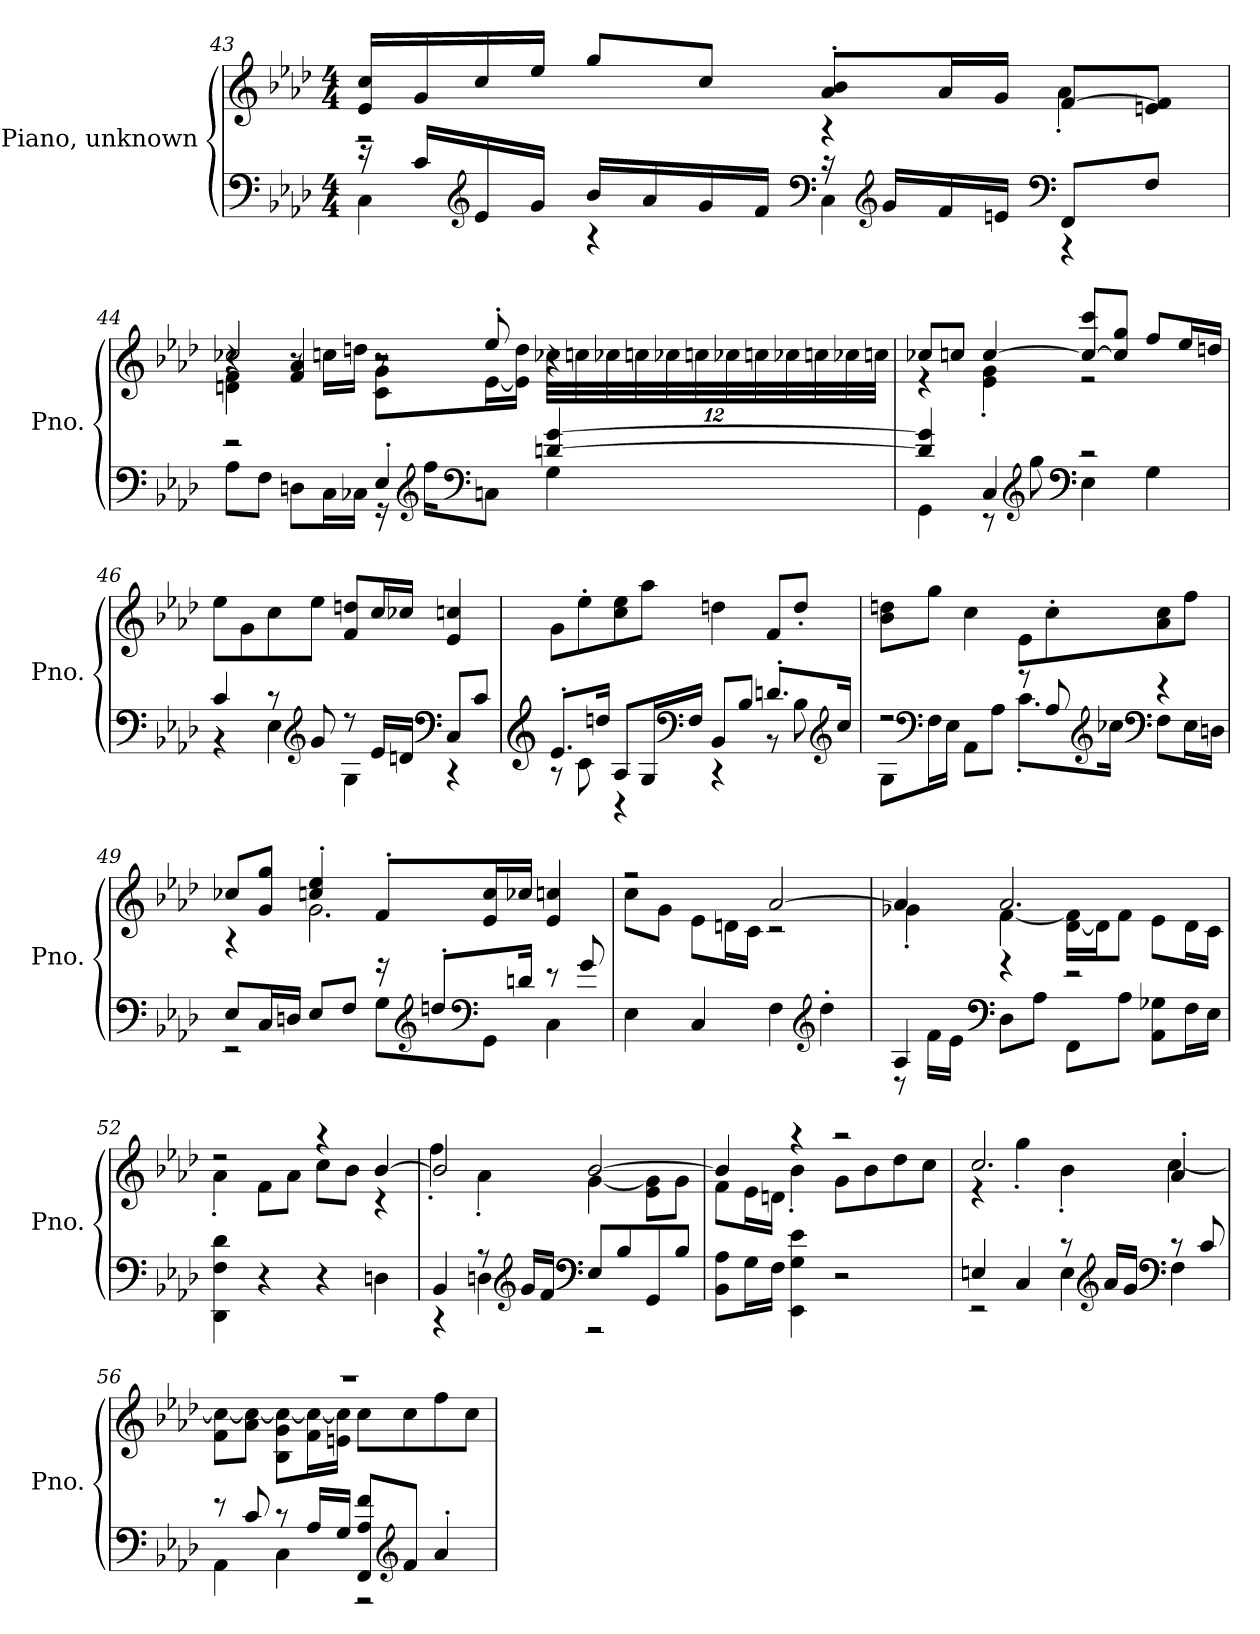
**kern	**kern
*part1	*part1
*staff2	*staff1
*I"Piano, unknown	*
*I'Pno.	*
!!LO:LB:g=z
*clefF4	*clefG2
*k[b-e-a-d-]	*k[b-e-a-d-]
*M4/4	*M4/4
=43	=43
*^	*^
16r	4C\	16e-/ 16cc/LL	2r
16c/LL	.	16g/	.
*clefG2	*	*	*
16e-/	.	16cc/	.
16g/JJ	.	16ee-/JJ	.
16b-/LL	4r	8gg/L	.
16a-/	.	.	.
16g/	.	8cc/J	.
16f/JJ	.	.	.
*clefF4	*	*	*
16r	4C\	8a-/' 8b-/'L	4r
*clefG2	*	*	*
16g/LL	.	.	.
16f/	.	16a-/L	.
16en/JJ	.	16g/JJ	.
*clefF4	*	*	*
8FF/L	4r	[8f/L	4a-'\
8F/J	.	8en/ 8f/]J	.
!!LO:PB:g=z
=44	=44	=44	=44
*	*	*	*^
2r	8A-\L	2cc-X/	4dn\ 4f\	4r
.	8F\J	.	.	.
.	8Dn\L	.	8r	4f/ 4a-/
.	16C\L	.	16ccn\LL	.
.	16C-X\JJ	.	16ddn\JJ	.
4E-'/	16r	8r	8c\ 8g\L	2r
*clefG2	*	*	*	*
.	16ff\KL	.	.	.
*clefF4	*	*	*	*
.	8Cn\J	8ee-'/	[16e-\L	.
.	.	.	16e-\] 16dd\JJ	.
*	*	*	*Xbrackettup	*
[4dn/ [4g/	4G\	4r	48cc-X\LLL	.
.	.	.	48ccn\	.
.	.	.	48cc-X\	.
.	.	.	48ccn\	.
.	.	.	48cc-X\	.
.	.	.	48ccn\	.
.	.	.	48cc-X\	.
.	.	.	48ccn\	.
.	.	.	48cc-X\	.
.	.	.	48ccn\	.
.	.	.	48cc-X\	.
.	.	.	48ccn\JJJ	.
*	*	*	*v	*v
!!LO:LB:g=z
=45	=45	=45	=45
4d/] 4g/]	4GG\	8cc-X/L	4r
.	.	8ccn/J	.
4C/	8r	[4cc/	4e-\' 4g\'
*clefG2	*	*	*
.	8gg\	.	.
*clefF4	*	*	*
2r	4E-\	8cc/_ 8ccc/L	2r
.	.	8cc/] 8gg/J	.
.	4G\	8ff/L	.
.	.	16ee-/L	.
.	.	16ddn/JJ	.
*	*	*v	*v
=46	=46	=46
4c/	4r	8ee-\L
.	.	8g\
8r	4E-\	8cc\
*clefG2	*	*
8g/	.	8ee-\J
8r	4G\	8f/ 8ddn/L
16e-/LL	.	16cc/L
16dn/JJ	.	16cc-X/JJ
*clefF4	*	*
8C/L	4r	4e-/ 4ccn/
8c/J	.	.
!!LO:LB:g=z
=47	=47	=47
*clefG2	*	*
8.e-'/L	8r	8g\L
.	8c\	8ee-'\
16ddn/Jk	.	.
8A-/L	4r	8cc\ 8ee-\
16G/L	.	8aa-\J
*clefF4	*	*
16F/JJ	.	.
8BB-/L	4r	4ddn\
8B-/J	.	.
8.dn'/L	8r	8f/L
.	8B-\	8dd'/J
*clefG2	*	*
16cc/Jk	.	.
=48	=48	=48
2r	8G\L	8b-\ 8ddn\L
*clefF4	*	*
.	16F\L	8gg\J
.	16E-\JJ	.
.	8AA-\L	4cc\
.	8A-\J	.
8r	8.c'\L	8e-\L
8A-/	.	8cc'\
*clefG2	*	*
.	16cc-X\Jk	.
*clefF4	*	*
4r	8F\L	8a-\ 8cc\
.	16E-\L	8ff\J
.	16Dn\JJ	.
!!LO:LB:g=z
=49	=49	=49
*	*	*^
8E-/L	2r	8cc-X/L	4r
16C/L	.	8g/ 8gg/J	.
16Dn/JJ	.	.	.
8E-/L	.	4ccn/' 4ee-/'	2.g\
8F/J	.	.	.
16r	8G\L	8f'/L	.
*clefG2	*	*	*
8ddn'/L	.	.	.
*clefF4	*	*	*
.	8GG\J	16e-/ 16cc/L	.
16dn/Jk	.	16cc-X/JJ	.
8r	4C\	4e-/ 4ccn/	.
8g/	.	.	.
*v	*v	*	*
=50	=50	=50
4E-\	2r	8cc\L
.	.	8g\J
4C/	.	8e-\L
.	.	16dn\L
.	.	16c\JJ
4F\	[2a-/	2r
*clefG2	*	*
4dd-'\	.	.
=51	=51	=51
*^	*	*
4A-/	8r	4a-/]	4g-X'\
.	16f\LL	.	.
.	16e-\JJ	.	.
*clefF4	*	*	*
4r	8D-\L	2.a-/	[4f\
.	8A-\J	.	.
2r	8FF\L	.	[16d-\ 16f\]LL
.	.	.	16d-\J]
.	8A-\J	.	8f\J
.	8AA-\ 8G-X\L	.	8e-\L
.	16F\L	.	16d-\L
.	16E-\JJ	.	16c\JJ
*v	*v	*	*
!!LO:LB:g=z	!!
=52	=52	=52
4DD-\ 4F\ 4d-\	2r	4a-'\
4r	.	8f\L
.	.	8a-\J
4r	4r	8cc\L
.	.	8b-\J
4Dn\	[4b-/	4r
=53	=53	=53
*^	*	*
4BB-/	4r	2b-/]	4ff'\
8r	4Dn\	.	4a-'\
*clefG2	*	*	*
16g/LL	.	.	.
16f/JJ	.	.	.
*clefF4	*	*	*
8E-/L	2r	[2b-/	[4g\
8B-/	.	.	.
8GG/	.	.	8e-\ 8g\]L
8B-/J	.	.	8g\J
*v	*v	*	*
=54	=54	=54
8BB-\ 8A-\L	4b-/]	8f\L
16G\L	.	16e-\L
16F\JJ	.	16dn\JJ
4EE-\ 4G\ 4e-\	4r	4b-'\
2r	2r	8g\L
.	.	8b-\
.	.	8dd-\
.	.	8cc\J
=55	=55	=55
*^	*	*
4En/	2r	2.cc/	4r
4C/	.	.	4gg'\
8r	4E\	.	4b-'\
*clefG2	*	*	*
16a-/LL	.	.	.
16g/JJ	.	.	.
*clefF4	*	*	*
8r	4F\	4a-'/	[4cc\
8c/	.	.	.
!!LO:LB:g=z	!!
=56	=56	=56	=56
8r	4AA-\	1r	8f\ 8cc\_L
8c/	.	.	8a-\ 8cc\_J
8r	4C\	.	8B-\ 8g\ 8cc\_L
16A-/LL	.	.	16f\ 16cc\_L
16G/JJ	.	.	16en\ 16cc\]JJ
8FF/ 8A-/ 8f/L	2r	.	8cc\L
*clefG2	*	*	*
8f/J	.	.	8cc\
4a-'/	.	.	8ff\
.	.	.	8cc\J
*v	*v	*	*
*	*v	*v
=	=
*-	*-
